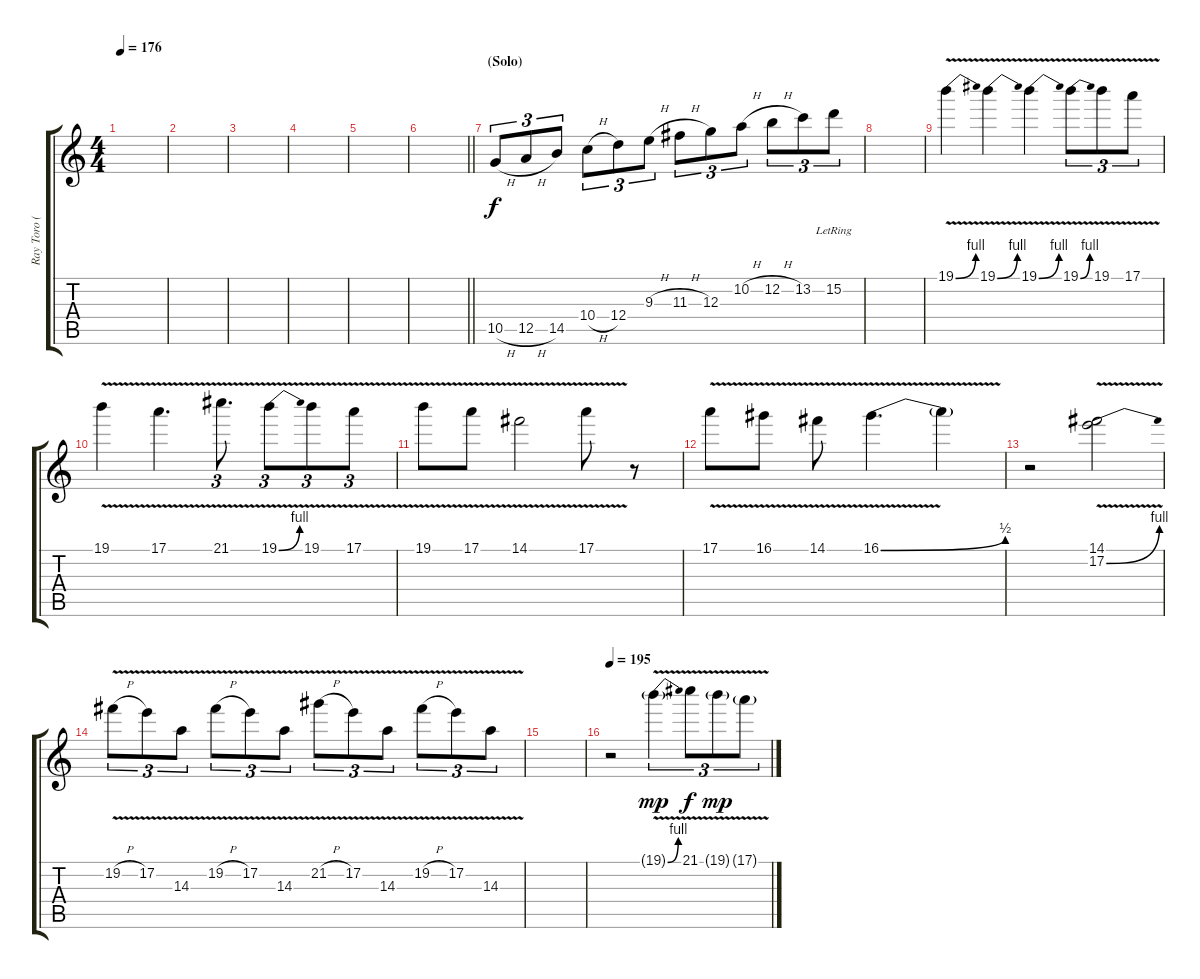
\track ("Ray Toro (solo)" "Ray Toro (") {instrument distortionguitar}
\staff {score tabs}
\tuning (E4 B3 G3 D3 A2 E2) {hide}
\ts (4 4)
\tempo 176
\clef g2
\ks c
|
|
|
|
|
\barLineRight lightlight
|
\section ("" "(Solo)")
10.5{h}.8{tu (3 2) volume 15} 12.5{h}.8{tu (3 2)} 14.5.8{tu (3 2)} 10.4{h}.8{tu (3 2)} 12.4.8{tu (3 2)} 9.3{h}.8{tu (3 2)} 11.3{h}.8{tu (3 2)} 12.3.8{tu (3 2)} 10.2{h}.8{tu (3 2)} 12.2{h}.8{tu (3 2)} 13.2.8{tu (3 2)} 15.2{lr}.8{tu (3 2)} |
|
19.1{be (bend 0 0 60 4) v}.4 19.1{be (bend 0 0 60 4) v}.4 19.1{be (bend 0 0 60 4) v}.4 19.1{be (bend 0 0 60 4) v}.8{tu (3 2)} 19.1{v}.8{tu (3 2)} 17.1{v}.8{tu (3 2)} |
19.1{v}.4 17.1{v}.4{d} 21.1{v}.8{d tu (3 2)} 19.1{be (bend 0 0 60 4) v}.8{tu (3 2)} 19.1{v}.8{tu (3 2)} 17.1{v}.8{tu (3 2)} |
19.1{v}.8 17.1{v}.8 14.1{v}.2 17.1{v}.8 r.8 |
17.1{v}.8 16.1{v}.8 14.1{v}.8 16.1{be (bend 0 0 60 2) v}.4{d} 16.1{t}.4 |
r.2 (14.1 17.2{be (bend 0 0 60 4) v}).2 |
19.2{v h}.8{tu (3 2)} 17.2{v}.8{tu (3 2)} 14.3{v}.8{tu (3 2)} 19.2{v h}.8{tu (3 2)} 17.2{v}.8{tu (3 2)} 14.3{v}.8{tu (3 2)} 21.2{v h}.8{tu (3 2)} 17.2{v}.8{tu (3 2)} 14.3{v}.8{tu (3 2)} 19.2{v h}.8{tu (3 2)} 17.2{v}.8{tu (3 2)} 14.3{v}.8{tu (3 2)} |
|
\tempo 195
r.2 19.1{be (bend 0 0 60 4) v g}.4{d tu (3 2) dy mp} 21.1{v}.8{tu (3 2) dy f} 19.1{v g}.8{tu (3 2) dy mp} 17.1{v g}.8{tu (3 2)}
